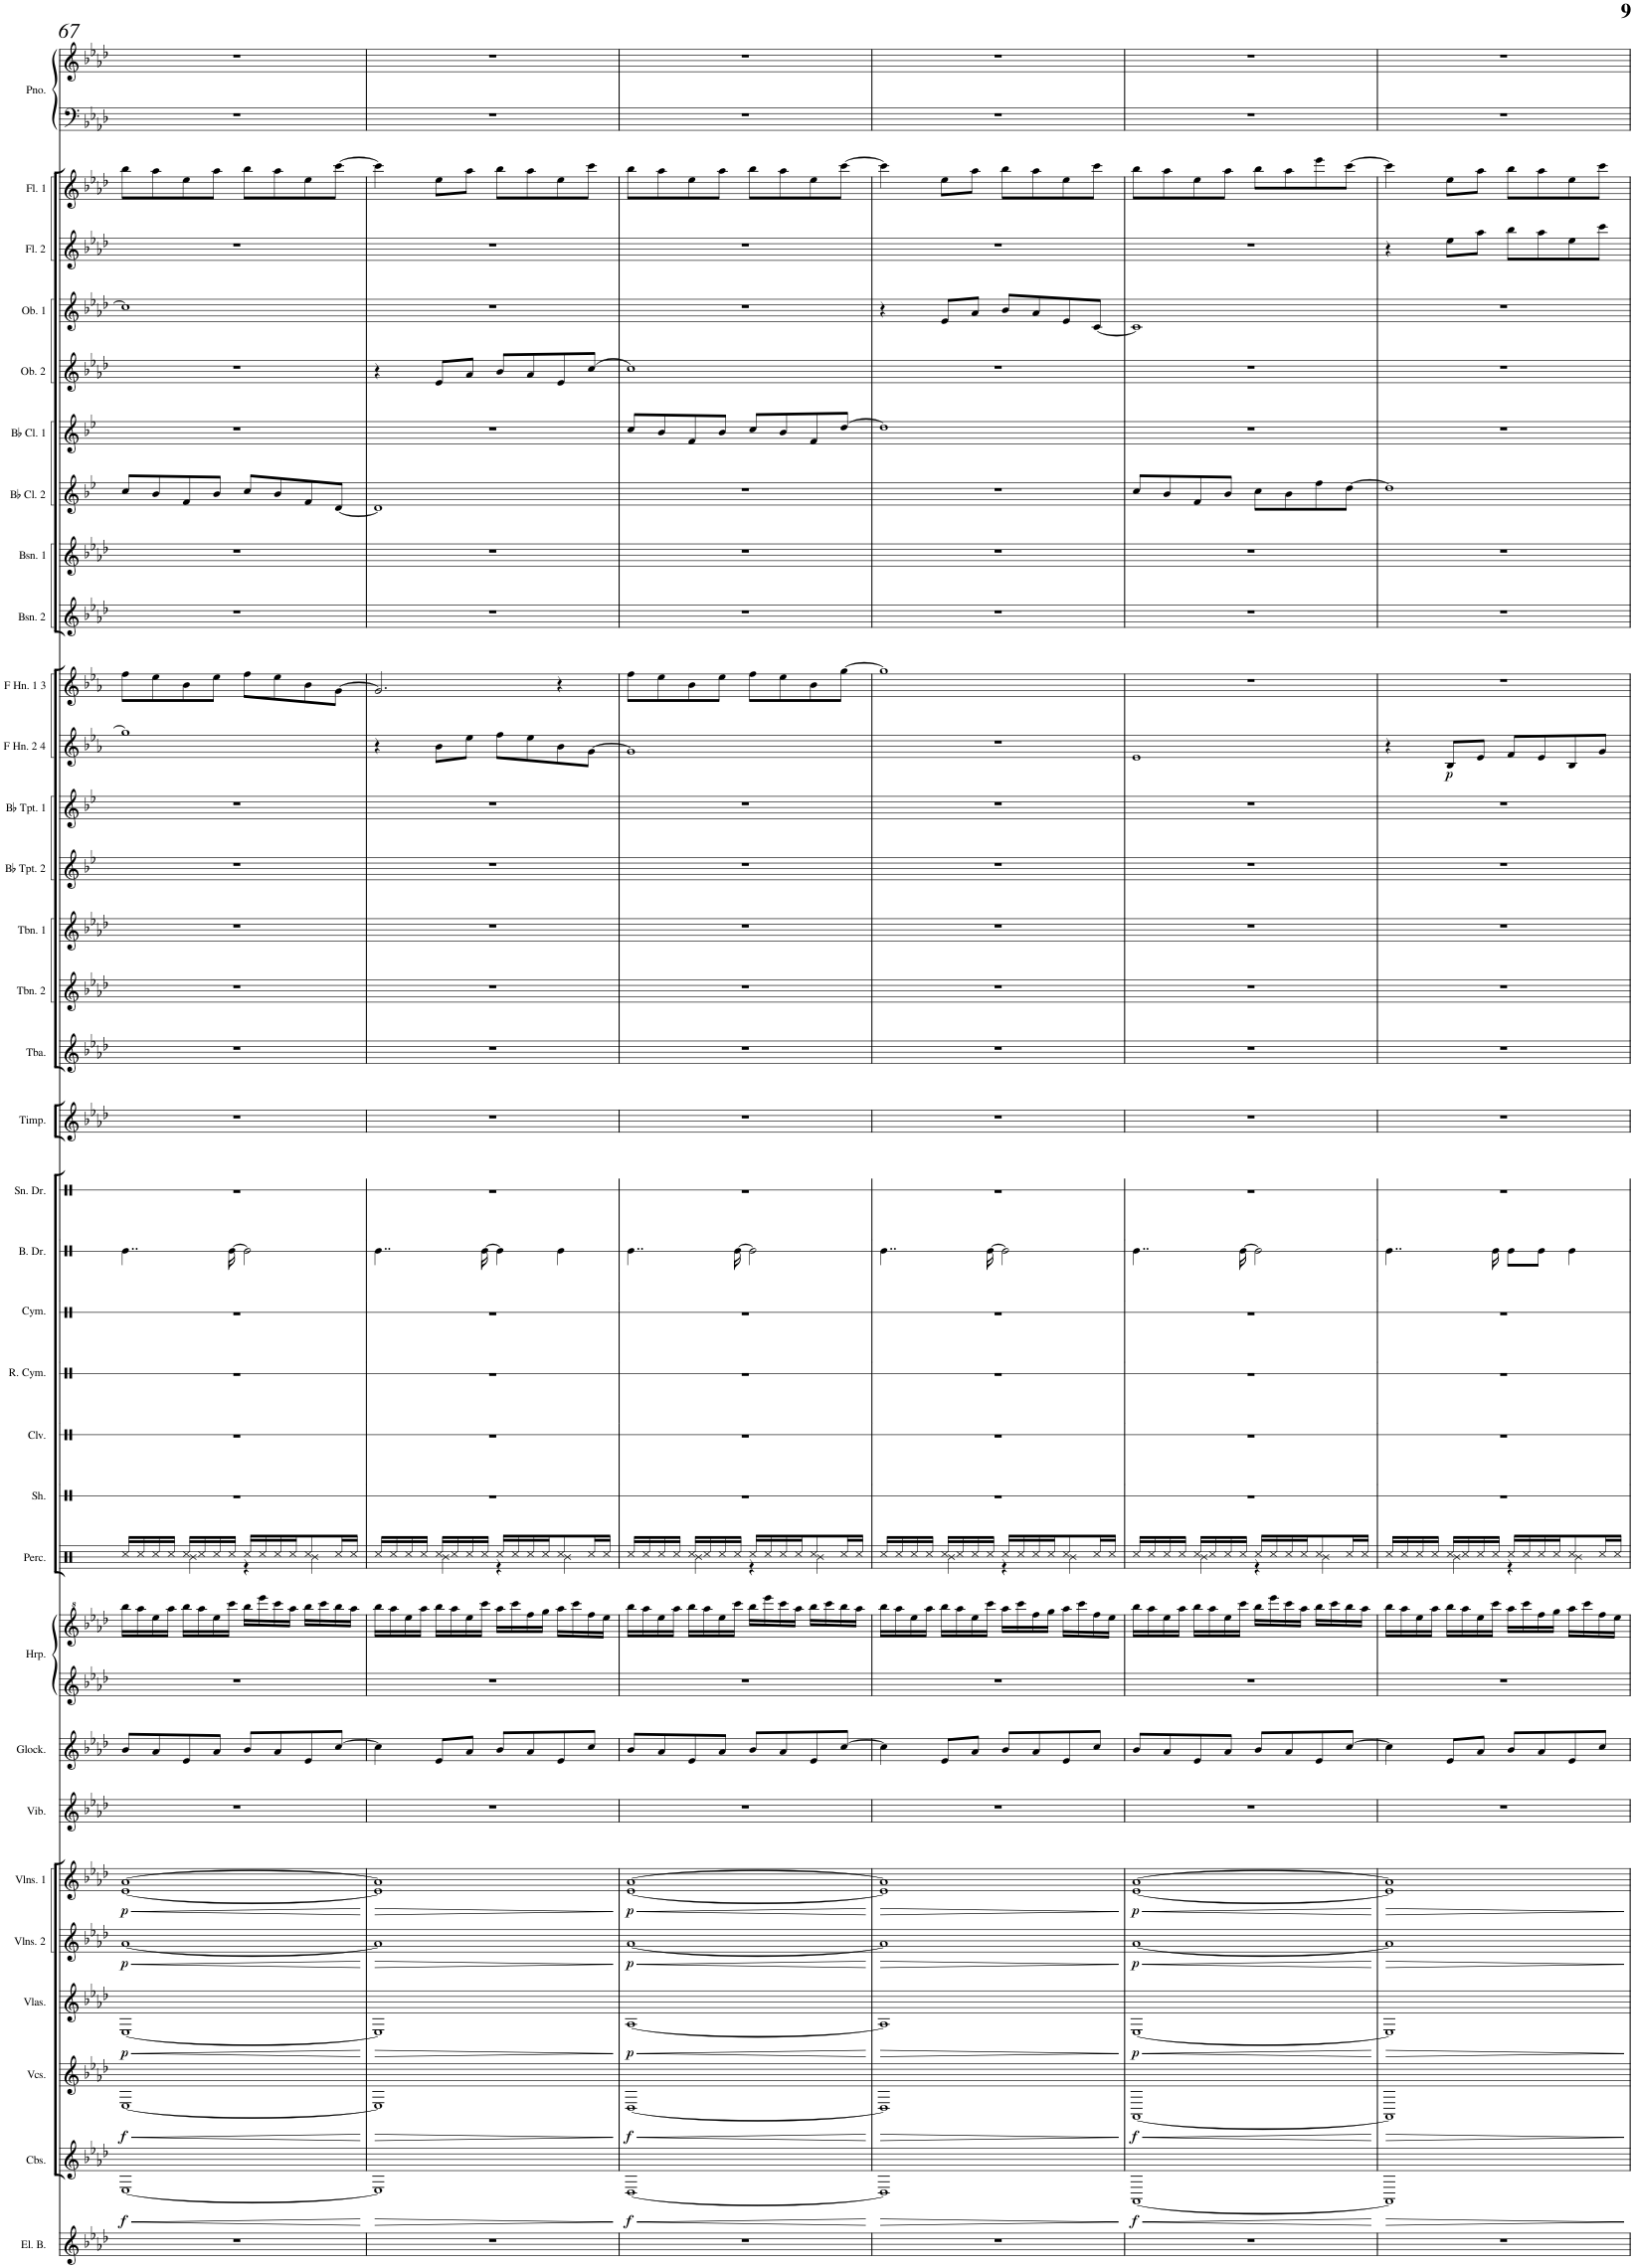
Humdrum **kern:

**kern	**kern	**dynam	**kern	**dynam	**kern	**dynam	**kern	**dynam	**kern	**dynam	**kern	**kern	**kern	**kern	**kern	**kern	**kern	**kern	**kern	**kern	**kern	**kern	**kern	**kern	**kern	**kern	**kern	**kern	**dynam	**kern	**kern	**kern	**kern	**kern	**kern	**kern	**kern	**kern	**kern	**kern
*part33	*part32	*part32	*part31	*part31	*part30	*part30	*part29	*part29	*part28	*part28	*part27	*part26	*part25	*part25	*part24	*part23	*part22	*part21	*part20	*part19	*part18	*part17	*part16	*part15	*part14	*part13	*part12	*part11	*part11	*part10	*part9	*part8	*part7	*part6	*part5	*part4	*part3	*part2	*part1	*part1
*staff35	*staff34	*staff34	*staff33	*staff33	*staff32	*staff32	*staff31	*staff31	*staff30	*staff30	*staff29	*staff28	*staff27	*staff26	*staff25	*staff24	*staff23	*staff22	*staff21	*staff20	*staff19	*staff18	*staff17	*staff16	*staff15	*staff14	*staff13	*staff12	*staff12	*staff11	*staff10	*staff9	*staff8	*staff7	*staff6	*staff5	*staff4	*staff3	*staff2	*staff1
*I"Electric Bass	*I"Contrabasses	*	*I"Violoncellos	*	*I"Violas	*	*I"Violins 2	*	*I"Violins 1	*	*I"Vibraphone	*I"Glockenspiel	*I"Harp	*	*I"Percussion	*I"Shaker	*I"Claves	*I"Ride Cymbal	*I"Cymbal	*I"Bass Drum	*I"Snare Drum	*I"Timpani	*I"Tuba	*I"Trombone 2	*I"Trombone 1	*I"Bb Trumpet 2	*I"Bb Trumpet 1	*I"F Horn 2 &amp; 4	*	*I"F Horn 1 &amp; 3	*I"Bassoon 2	*I"Bassoon 1	*I"Bb Clarinet 2	*I"Bb Clarinet 1	*I"Oboe 2	*I"Oboe 1	*I"Flute 2	*I"Flute 1	*I"Piano	*
*I'El. B.	*I'Cbs.	*	*I'Vcs.	*	*I'Vlas.	*	*I'Vlns. 2	*	*I'Vlns. 1	*	*I'Vib.	*I'Glock.	*I'Hrp.	*	*I'Perc.	*I'Sh.	*I'Clv.	*I'R. Cym.	*I'Cym.	*I'B. Dr.	*I'Sn. Dr.	*I'Timp.	*I'Tba.	*I'Tbn. 2	*I'Tbn. 1	*I'Bb Tpt. 2	*I'Bb Tpt. 1	*I'F Hn. 2 4	*	*I'F Hn. 1 3	*I'Bsn. 2	*I'Bsn. 1	*I'Bb Cl. 2	*I'Bb Cl. 1	*I'Ob. 2	*I'Ob. 1	*I'Fl. 2	*I'Fl. 1	*I'Pno.	*
!!LO:PB:g=z
*clefG2	*clefG2	*	*clefG2	*	*clefG2	*	*clefG2	*	*clefG2	*	*clefG2	*clefG2	*clefG2	*clefG^2	*clefX	*clefX	*clefX	*clefX	*clefX	*clefX	*clefX	*clefG2	*clefG2	*clefG2	*clefG2	*clefG2	*clefG2	*clefG2	*	*clefG2	*clefG2	*clefG2	*clefG2	*clefG2	*clefG2	*clefG2	*clefG2	*clefG2	*clefF4	*clefG2
*Trd7c12	*Trd7c12	*	*	*	*	*	*	*	*	*	*	*Trd-14c-24	*	*	*	*	*	*	*	*	*	*	*	*	*	*Trd1c2	*Trd1c2	*Trd4c7	*	*Trd4c7	*	*	*Trd1c2	*Trd1c2	*	*	*	*	*	*
*k[b-e-a-d-]	*k[b-e-a-d-]	*	*k[b-e-a-d-]	*	*k[b-e-a-d-]	*	*k[b-e-a-d-]	*	*k[b-e-a-d-]	*	*k[b-e-a-d-]	*k[b-e-a-d-]	*k[b-e-a-d-]	*k[b-e-a-d-]	*k[]	*k[]	*k[]	*k[]	*k[]	*k[]	*k[]	*k[b-e-a-d-]	*k[b-e-a-d-]	*k[b-e-a-d-]	*k[b-e-a-d-]	*k[b-e-]	*k[b-e-]	*k[b-e-a-]	*	*k[b-e-a-]	*k[b-e-a-d-]	*k[b-e-a-d-]	*k[b-e-]	*k[b-e-]	*k[b-e-a-d-]	*k[b-e-a-d-]	*k[b-e-a-d-]	*k[b-e-a-d-]	*k[b-e-a-d-]	*k[b-e-a-d-]
*M2/2	*M2/2	*	*M2/2	*	*M2/2	*	*M2/2	*	*M2/2	*	*M2/2	*M2/2	*M2/2	*M2/2	*M2/2	*M2/2	*M2/2	*M2/2	*M2/2	*M2/2	*M2/2	*M2/2	*M2/2	*M2/2	*M2/2	*M2/2	*M2/2	*M2/2	*	*M2/2	*M2/2	*M2/2	*M2/2	*M2/2	*M2/2	*M2/2	*M2/2	*M2/2	*M2/2	*M2/2
*met(c|)	*met(c|)	*	*met(c|)	*	*met(c|)	*	*met(c|)	*	*met(c|)	*	*met(c|)	*met(c|)	*met(c|)	*met(c|)	*met(c|)	*met(c|)	*met(c|)	*met(c|)	*met(c|)	*met(c|)	*met(c|)	*met(c|)	*met(c|)	*met(c|)	*met(c|)	*met(c|)	*met(c|)	*met(c|)	*	*met(c|)	*met(c|)	*met(c|)	*met(c|)	*met(c|)	*met(c|)	*met(c|)	*met(c|)	*met(c|)	*met(c|)	*met(c|)
=67	=67	=67	=67	=67	=67	=67	=67	=67	=67	=67	=67	=67	=67	=67	=67	=67	=67	=67	=67	=67	=67	=67	=67	=67	=67	=67	=67	=67	=67	=67	=67	=67	=67	=67	=67	=67	=67	=67	=67	=67
!	!	!LO:HP:b	!	!LO:HP:b	!	!LO:HP:b	!	!LO:HP:b	!	!LO:HP:b	!	!	!	!	!	!	!	!	!	!	!	!	!	!	!	!	!	!	!	!	!	!	!	!	!	!	!	!	!	!
*	*	*	*	*	*	*	*	*	*	*	*	*	*	*	*^	*	*	*	*	*	*	*	*	*	*	*	*	*	*	*	*	*	*	*	*	*	*	*	*	*
!	!	!LO:DY:n=1:b	!	!LO:DY:n=1:b	!	!LO:DY:n=1:b	!	!LO:DY:n=1:b	!	!LO:DY:n=1:b	!	!	!	!	!	!	!	!	!	!	!	!	!	!	!	!	!	!	!	!	!	!	!	!	!	!	!	!	!	!	!
1r	[1E-	< f	[1E-	< f	[1E-	< p	[1a-	< p	[1e- [1a-	< p	1r	8b-/L	1r	16bbb-\LL	16Rcc/LL	4ryy	1r	1r	1r	1r	4..Re\	1r	1r	1r	1r	1r	1r	1r	1gg]	.	8ff\L	1r	1r	8cc/L	1r	1r	1cc]	1r	8bb-\L	1r	1r
.	.	.	.	.	.	.	.	.	.	.	.	.	.	16aaa-\	16Rcc/	.	.	.	.	.	.	.	.	.	.	.	.	.	.	.	.	.	.	.	.	.	.	.	.	.	.
.	.	.	.	.	.	.	.	.	.	.	.	8a-/	.	16eee-\	16Rcc/	.	.	.	.	.	.	.	.	.	.	.	.	.	.	.	8ee-\	.	.	8b-/	.	.	.	.	8aa-\	.	.
.	.	.	.	.	.	.	.	.	.	.	.	.	.	16aaa-\JJ	16Rcc/JJ	.	.	.	.	.	.	.	.	.	.	.	.	.	.	.	.	.	.	.	.	.	.	.	.	.	.
.	.	.	.	.	.	.	.	.	.	.	.	8e-/	.	16bbb-\LL	16Rcc/LL	4R\	.	.	.	.	.	.	.	.	.	.	.	.	.	.	8b-\	.	.	8f/	.	.	.	.	8ee-\	.	.
.	.	.	.	.	.	.	.	.	.	.	.	.	.	16aaa-\	16Rcc/	.	.	.	.	.	.	.	.	.	.	.	.	.	.	.	.	.	.	.	.	.	.	.	.	.	.
.	.	.	.	.	.	.	.	.	.	.	.	8a-/J	.	16eee-\	16Rcc/	.	.	.	.	.	.	.	.	.	.	.	.	.	.	.	8ee-\J	.	.	8b-/J	.	.	.	.	8aa-\J	.	.
.	.	.	.	.	.	.	.	.	.	.	.	.	.	16cccc\JJ	16Rcc/JJ	.	.	.	.	.	[16Re\	.	.	.	.	.	.	.	.	.	.	.	.	.	.	.	.	.	.	.	.
.	.	.	.	.	.	.	.	.	.	.	.	8b-/L	.	16bbb-\LL	16Rcc/LL	4r	.	.	.	.	2Re\]	.	.	.	.	.	.	.	.	.	8ff\L	.	.	8cc/L	.	.	.	.	8bb-\L	.	.
.	.	.	.	.	.	.	.	.	.	.	.	.	.	16eeee-\	16Rcc/	.	.	.	.	.	.	.	.	.	.	.	.	.	.	.	.	.	.	.	.	.	.	.	.	.	.
.	.	.	.	.	.	.	.	.	.	.	.	8a-/	.	16cccc\	16Rcc/	.	.	.	.	.	.	.	.	.	.	.	.	.	.	.	8ee-\	.	.	8b-/	.	.	.	.	8aa-\	.	.
.	.	.	.	.	.	.	.	.	.	.	.	.	.	16aaa-\JJ	16Rcc/J	.	.	.	.	.	.	.	.	.	.	.	.	.	.	.	.	.	.	.	.	.	.	.	.	.	.
.	.	.	.	.	.	.	.	.	.	.	.	8e-/	.	16bbb-\LL	8Rcc/	4R\	.	.	.	.	.	.	.	.	.	.	.	.	.	.	8b-\	.	.	8f/	.	.	.	.	8ee-\	.	.
.	.	.	.	.	.	.	.	.	.	.	.	.	.	16cccc\	.	.	.	.	.	.	.	.	.	.	.	.	.	.	.	.	.	.	.	.	.	.	.	.	.	.	.
.	.	.	.	.	.	.	.	.	.	.	.	[8cc/J	.	16bbb-\	16Rcc/L	.	.	.	.	.	.	.	.	.	.	.	.	.	.	.	[8g\J	.	.	[8d/J	.	.	.	.	[8ccc\J	.	.
.	.	.	.	.	.	.	.	.	.	.	.	.	.	16aaa-\JJ	16Rcc/JJ	.	.	.	.	.	.	.	.	.	.	.	.	.	.	.	.	.	.	.	.	.	.	.	.	.	.
=68	=68	=68	=68	=68	=68	=68	=68	=68	=68	=68	=68	=68	=68	=68	=68	=68	=68	=68	=68	=68	=68	=68	=68	=68	=68	=68	=68	=68	=68	=68	=68	=68	=68	=68	=68	=68	=68	=68	=68	=68	=68
!	!	!LO:HP:b	!	!LO:HP:b	!	!LO:HP:b	!	!LO:HP:b	!	!LO:HP:b	!	!	!	!	!	!	!	!	!	!	!	!	!	!	!	!	!	!	!	!	!	!	!	!	!	!	!	!	!	!	!
1r	1E-]	>	1E-]	>	1E-]	>	1a-]	>	1e-] 1a-]	>	1r	4cc\]	1r	16bbb-\LL	16Rcc/LL	4ryy	1r	1r	1r	1r	4..Re\	1r	1r	1r	1r	1r	1r	1r	4r	.	2.g/]	1r	1r	1d]	1r	4r	1r	1r	4ccc\]	1r	1r
.	.	.	.	.	.	.	.	.	.	.	.	.	.	16aaa-\	16Rcc/	.	.	.	.	.	.	.	.	.	.	.	.	.	.	.	.	.	.	.	.	.	.	.	.	.	.
.	.	.	.	.	.	.	.	.	.	.	.	.	.	16eee-\	16Rcc/	.	.	.	.	.	.	.	.	.	.	.	.	.	.	.	.	.	.	.	.	.	.	.	.	.	.
.	.	.	.	.	.	.	.	.	.	.	.	.	.	16aaa-\JJ	16Rcc/JJ	.	.	.	.	.	.	.	.	.	.	.	.	.	.	.	.	.	.	.	.	.	.	.	.	.	.
.	.	.	.	.	.	.	.	.	.	.	.	8e-/L	.	16bbb-\LL	16Rcc/LL	4R\	.	.	.	.	.	.	.	.	.	.	.	.	8b-\L	.	.	.	.	.	.	8e-/L	.	.	8ee-\L	.	.
.	.	.	.	.	.	.	.	.	.	.	.	.	.	16aaa-\	16Rcc/	.	.	.	.	.	.	.	.	.	.	.	.	.	.	.	.	.	.	.	.	.	.	.	.	.	.
.	.	.	.	.	.	.	.	.	.	.	.	8a-/J	.	16eee-\	16Rcc/	.	.	.	.	.	.	.	.	.	.	.	.	.	8ee-\J	.	.	.	.	.	.	8a-/J	.	.	8aa-\J	.	.
.	.	.	.	.	.	.	.	.	.	.	.	.	.	16cccc\JJ	16Rcc/JJ	.	.	.	.	.	[16Re\	.	.	.	.	.	.	.	.	.	.	.	.	.	.	.	.	.	.	.	.
.	.	.	.	.	.	.	.	.	.	.	.	8b-/L	.	16aaa-\LL	16Rcc/LL	4r	.	.	.	.	4Re\]	.	.	.	.	.	.	.	8ff\L	.	.	.	.	.	.	8b-/L	.	.	8bb-\L	.	.
.	.	.	.	.	.	.	.	.	.	.	.	.	.	16cccc\	16Rcc/	.	.	.	.	.	.	.	.	.	.	.	.	.	.	.	.	.	.	.	.	.	.	.	.	.	.
.	.	.	.	.	.	.	.	.	.	.	.	8a-/	.	16fff\	16Rcc/	.	.	.	.	.	.	.	.	.	.	.	.	.	8ee-\	.	.	.	.	.	.	8a-/	.	.	8aa-\	.	.
.	.	.	.	.	.	.	.	.	.	.	.	.	.	16ggg\JJ	16Rcc/J	.	.	.	.	.	.	.	.	.	.	.	.	.	.	.	.	.	.	.	.	.	.	.	.	.	.
.	.	.	.	.	.	.	.	.	.	.	.	8e-/	.	16aaa-\LL	8Rcc/	4R\	.	.	.	.	4Re\	.	.	.	.	.	.	.	8b-\	.	4r	.	.	.	.	8e-/	.	.	8ee-\	.	.
.	.	.	.	.	.	.	.	.	.	.	.	.	.	16cccc\	.	.	.	.	.	.	.	.	.	.	.	.	.	.	.	.	.	.	.	.	.	.	.	.	.	.	.
.	.	.	.	.	.	.	.	.	.	.	.	8cc/J	.	16fff\	16Rcc/L	.	.	.	.	.	.	.	.	.	.	.	.	.	[8g\J	.	.	.	.	.	.	[8cc/J	.	.	8ccc\J	.	.
.	.	.	.	.	.	.	.	.	.	.	.	.	.	16eee-\JJ	16Rcc/JJ	.	.	.	.	.	.	.	.	.	.	.	.	.	.	.	.	.	.	.	.	.	.	.	.	.	.
*	*	*	*	*	*	*	*	*	*	*	*	*	*	*	*v	*v	*	*	*	*	*	*	*	*	*	*	*	*	*	*	*	*	*	*	*	*	*	*	*	*	*
.	.	[	.	[	.	[	.	[	.	[	.	.	.	.	.	.	.	.	.	.	.	.	.	.	.	.	.	.	.	.	.	.	.	.	.	.	.	.	.	.
=69	=69	=69	=69	=69	=69	=69	=69	=69	=69	=69	=69	=69	=69	=69	=69	=69	=69	=69	=69	=69	=69	=69	=69	=69	=69	=69	=69	=69	=69	=69	=69	=69	=69	=69	=69	=69	=69	=69	=69	=69
!	!	!LO:HP:b	!	!LO:HP:b	!	!LO:HP:b	!	!LO:HP:b	!	!LO:HP:b	!	!	!	!	!	!	!	!	!	!	!	!	!	!	!	!	!	!	!	!	!	!	!	!	!	!	!	!	!	!
*	*	*	*	*	*	*	*	*	*	*	*	*	*	*	*^	*	*	*	*	*	*	*	*	*	*	*	*	*	*	*	*	*	*	*	*	*	*	*	*	*
!	!	!LO:DY:n=1:b	!	!LO:DY:n=1:b	!	!LO:DY:n=1:b	!	!LO:DY:n=1:b	!	!LO:DY:n=1:b	!	!	!	!	!	!	!	!	!	!	!	!	!	!	!	!	!	!	!	!	!	!	!	!	!	!	!	!	!	!	!
1r	[1D-	< f	[1D-	< f	[1A-	< p	[1a-	< p	[1e- [1a-	< p	1r	8b-/L	1r	16bbb-\LL	16Rcc/LL	4ryy	1r	1r	1r	1r	4..Re\	1r	1r	1r	1r	1r	1r	1r	1g]	.	8ff\L	1r	1r	1r	8cc/L	1cc]	1r	1r	8bb-\L	1r	1r
.	.	.	.	.	.	.	.	.	.	.	.	.	.	16aaa-\	16Rcc/	.	.	.	.	.	.	.	.	.	.	.	.	.	.	.	.	.	.	.	.	.	.	.	.	.	.
.	.	.	.	.	.	.	.	.	.	.	.	8a-/	.	16eee-\	16Rcc/	.	.	.	.	.	.	.	.	.	.	.	.	.	.	.	8ee-\	.	.	.	8b-/	.	.	.	8aa-\	.	.
.	.	.	.	.	.	.	.	.	.	.	.	.	.	16aaa-\JJ	16Rcc/JJ	.	.	.	.	.	.	.	.	.	.	.	.	.	.	.	.	.	.	.	.	.	.	.	.	.	.
.	.	.	.	.	.	.	.	.	.	.	.	8e-/	.	16bbb-\LL	16Rcc/LL	4R\	.	.	.	.	.	.	.	.	.	.	.	.	.	.	8b-\	.	.	.	8f/	.	.	.	8ee-\	.	.
.	.	.	.	.	.	.	.	.	.	.	.	.	.	16aaa-\	16Rcc/	.	.	.	.	.	.	.	.	.	.	.	.	.	.	.	.	.	.	.	.	.	.	.	.	.	.
.	.	.	.	.	.	.	.	.	.	.	.	8a-/J	.	16eee-\	16Rcc/	.	.	.	.	.	.	.	.	.	.	.	.	.	.	.	8ee-\J	.	.	.	8b-/J	.	.	.	8aa-\J	.	.
.	.	.	.	.	.	.	.	.	.	.	.	.	.	16cccc\JJ	16Rcc/JJ	.	.	.	.	.	[16Re\	.	.	.	.	.	.	.	.	.	.	.	.	.	.	.	.	.	.	.	.
.	.	.	.	.	.	.	.	.	.	.	.	8b-/L	.	16bbb-\LL	16Rcc/LL	4r	.	.	.	.	2Re\]	.	.	.	.	.	.	.	.	.	8ff\L	.	.	.	8cc/L	.	.	.	8bb-\L	.	.
.	.	.	.	.	.	.	.	.	.	.	.	.	.	16eeee-\	16Rcc/	.	.	.	.	.	.	.	.	.	.	.	.	.	.	.	.	.	.	.	.	.	.	.	.	.	.
.	.	.	.	.	.	.	.	.	.	.	.	8a-/	.	16cccc\	16Rcc/	.	.	.	.	.	.	.	.	.	.	.	.	.	.	.	8ee-\	.	.	.	8b-/	.	.	.	8aa-\	.	.
.	.	.	.	.	.	.	.	.	.	.	.	.	.	16aaa-\JJ	16Rcc/J	.	.	.	.	.	.	.	.	.	.	.	.	.	.	.	.	.	.	.	.	.	.	.	.	.	.
.	.	.	.	.	.	.	.	.	.	.	.	8e-/	.	16bbb-\LL	8Rcc/	4R\	.	.	.	.	.	.	.	.	.	.	.	.	.	.	8b-\	.	.	.	8f/	.	.	.	8ee-\	.	.
.	.	.	.	.	.	.	.	.	.	.	.	.	.	16cccc\	.	.	.	.	.	.	.	.	.	.	.	.	.	.	.	.	.	.	.	.	.	.	.	.	.	.	.
.	.	.	.	.	.	.	.	.	.	.	.	[8cc/J	.	16bbb-\	16Rcc/L	.	.	.	.	.	.	.	.	.	.	.	.	.	.	.	[8gg\J	.	.	.	[8dd/J	.	.	.	[8ccc\J	.	.
.	.	.	.	.	.	.	.	.	.	.	.	.	.	16aaa-\JJ	16Rcc/JJ	.	.	.	.	.	.	.	.	.	.	.	.	.	.	.	.	.	.	.	.	.	.	.	.	.	.
*	*	*	*	*	*	*	*	*	*	*	*	*	*	*	*v	*v	*	*	*	*	*	*	*	*	*	*	*	*	*	*	*	*	*	*	*	*	*	*	*	*	*
.	.	]	.	]	.	]	.	]	.	]	.	.	.	.	.	.	.	.	.	.	.	.	.	.	.	.	.	.	.	.	.	.	.	.	.	.	.	.	.	.
=70	=70	=70	=70	=70	=70	=70	=70	=70	=70	=70	=70	=70	=70	=70	=70	=70	=70	=70	=70	=70	=70	=70	=70	=70	=70	=70	=70	=70	=70	=70	=70	=70	=70	=70	=70	=70	=70	=70	=70	=70
!	!	!LO:HP:b	!	!LO:HP:b	!	!LO:HP:b	!	!LO:HP:b	!	!LO:HP:b	!	!	!	!	!	!	!	!	!	!	!	!	!	!	!	!	!	!	!	!	!	!	!	!	!	!	!	!	!	!
*	*	*	*	*	*	*	*	*	*	*	*	*	*	*	*^	*	*	*	*	*	*	*	*	*	*	*	*	*	*	*	*	*	*	*	*	*	*	*	*	*
1r	1D-]	>	1D-]	>	1A-]	>	1a-]	>	1e-] 1a-]	>	1r	4cc\]	1r	16bbb-\LL	16Rcc/LL	4ryy	1r	1r	1r	1r	4..Re\	1r	1r	1r	1r	1r	1r	1r	1r	.	1gg]	1r	1r	1r	1dd]	1r	4r	1r	4ccc\]	1r	1r
.	.	.	.	.	.	.	.	.	.	.	.	.	.	16aaa-\	16Rcc/	.	.	.	.	.	.	.	.	.	.	.	.	.	.	.	.	.	.	.	.	.	.	.	.	.	.
.	.	.	.	.	.	.	.	.	.	.	.	.	.	16eee-\	16Rcc/	.	.	.	.	.	.	.	.	.	.	.	.	.	.	.	.	.	.	.	.	.	.	.	.	.	.
.	.	.	.	.	.	.	.	.	.	.	.	.	.	16aaa-\JJ	16Rcc/JJ	.	.	.	.	.	.	.	.	.	.	.	.	.	.	.	.	.	.	.	.	.	.	.	.	.	.
.	.	.	.	.	.	.	.	.	.	.	.	8e-/L	.	16bbb-\LL	16Rcc/LL	4R\	.	.	.	.	.	.	.	.	.	.	.	.	.	.	.	.	.	.	.	.	8e-/L	.	8ee-\L	.	.
.	.	.	.	.	.	.	.	.	.	.	.	.	.	16aaa-\	16Rcc/	.	.	.	.	.	.	.	.	.	.	.	.	.	.	.	.	.	.	.	.	.	.	.	.	.	.
.	.	.	.	.	.	.	.	.	.	.	.	8a-/J	.	16eee-\	16Rcc/	.	.	.	.	.	.	.	.	.	.	.	.	.	.	.	.	.	.	.	.	.	8a-/J	.	8aa-\J	.	.
.	.	.	.	.	.	.	.	.	.	.	.	.	.	16cccc\JJ	16Rcc/JJ	.	.	.	.	.	[16Re\	.	.	.	.	.	.	.	.	.	.	.	.	.	.	.	.	.	.	.	.
.	.	.	.	.	.	.	.	.	.	.	.	8b-/L	.	16aaa-\LL	16Rcc/LL	4r	.	.	.	.	2Re\]	.	.	.	.	.	.	.	.	.	.	.	.	.	.	.	8b-/L	.	8bb-\L	.	.
.	.	.	.	.	.	.	.	.	.	.	.	.	.	16cccc\	16Rcc/	.	.	.	.	.	.	.	.	.	.	.	.	.	.	.	.	.	.	.	.	.	.	.	.	.	.
.	.	.	.	.	.	.	.	.	.	.	.	8a-/	.	16fff\	16Rcc/	.	.	.	.	.	.	.	.	.	.	.	.	.	.	.	.	.	.	.	.	.	8a-/	.	8aa-\	.	.
.	.	.	.	.	.	.	.	.	.	.	.	.	.	16ggg\JJ	16Rcc/J	.	.	.	.	.	.	.	.	.	.	.	.	.	.	.	.	.	.	.	.	.	.	.	.	.	.
.	.	.	.	.	.	.	.	.	.	.	.	8e-/	.	16aaa-\LL	8Rcc/	4R\	.	.	.	.	.	.	.	.	.	.	.	.	.	.	.	.	.	.	.	.	8e-/	.	8ee-\	.	.
.	.	.	.	.	.	.	.	.	.	.	.	.	.	16cccc\	.	.	.	.	.	.	.	.	.	.	.	.	.	.	.	.	.	.	.	.	.	.	.	.	.	.	.
.	.	.	.	.	.	.	.	.	.	.	.	8cc/J	.	16fff\	16Rcc/L	.	.	.	.	.	.	.	.	.	.	.	.	.	.	.	.	.	.	.	.	.	[8c/J	.	8ccc\J	.	.
.	.	.	.	.	.	.	.	.	.	.	.	.	.	16eee-\JJ	16Rcc/JJ	.	.	.	.	.	.	.	.	.	.	.	.	.	.	.	.	.	.	.	.	.	.	.	.	.	.
*	*	*	*	*	*	*	*	*	*	*	*	*	*	*	*v	*v	*	*	*	*	*	*	*	*	*	*	*	*	*	*	*	*	*	*	*	*	*	*	*	*	*
.	.	[	.	[	.	[	.	[	.	[	.	.	.	.	.	.	.	.	.	.	.	.	.	.	.	.	.	.	.	.	.	.	.	.	.	.	.	.	.	.
=71	=71	=71	=71	=71	=71	=71	=71	=71	=71	=71	=71	=71	=71	=71	=71	=71	=71	=71	=71	=71	=71	=71	=71	=71	=71	=71	=71	=71	=71	=71	=71	=71	=71	=71	=71	=71	=71	=71	=71	=71
!	!	!LO:HP:b	!	!LO:HP:b	!	!LO:HP:b	!	!LO:HP:b	!	!LO:HP:b	!	!	!	!	!	!	!	!	!	!	!	!	!	!	!	!	!	!	!	!	!	!	!	!	!	!	!	!	!	!
*	*	*	*	*	*	*	*	*	*	*	*	*	*	*	*^	*	*	*	*	*	*	*	*	*	*	*	*	*	*	*	*	*	*	*	*	*	*	*	*	*
!	!	!LO:DY:n=1:b	!	!LO:DY:n=1:b	!	!LO:DY:n=1:b	!	!LO:DY:n=1:b	!	!LO:DY:n=1:b	!	!	!	!	!	!	!	!	!	!	!	!	!	!	!	!	!	!	!	!	!	!	!	!	!	!	!	!	!	!	!
1r	[1AA-	< f	[1AA-	< f	[1E-	< p	[1a-	< p	[1e- [1a-	< p	1r	8b-/L	1r	16bbb-\LL	16Rcc/LL	4ryy	1r	1r	1r	1r	4..Re\	1r	1r	1r	1r	1r	1r	1r	1e-	.	1r	1r	1r	8cc/L	1r	1r	1c]	1r	8bb-\L	1r	1r
.	.	.	.	.	.	.	.	.	.	.	.	.	.	16aaa-\	16Rcc/	.	.	.	.	.	.	.	.	.	.	.	.	.	.	.	.	.	.	.	.	.	.	.	.	.	.
.	.	.	.	.	.	.	.	.	.	.	.	8a-/	.	16eee-\	16Rcc/	.	.	.	.	.	.	.	.	.	.	.	.	.	.	.	.	.	.	8b-/	.	.	.	.	8aa-\	.	.
.	.	.	.	.	.	.	.	.	.	.	.	.	.	16aaa-\JJ	16Rcc/JJ	.	.	.	.	.	.	.	.	.	.	.	.	.	.	.	.	.	.	.	.	.	.	.	.	.	.
.	.	.	.	.	.	.	.	.	.	.	.	8e-/	.	16bbb-\LL	16Rcc/LL	4R\	.	.	.	.	.	.	.	.	.	.	.	.	.	.	.	.	.	8f/	.	.	.	.	8ee-\	.	.
.	.	.	.	.	.	.	.	.	.	.	.	.	.	16aaa-\	16Rcc/	.	.	.	.	.	.	.	.	.	.	.	.	.	.	.	.	.	.	.	.	.	.	.	.	.	.
.	.	.	.	.	.	.	.	.	.	.	.	8a-/J	.	16eee-\	16Rcc/	.	.	.	.	.	.	.	.	.	.	.	.	.	.	.	.	.	.	8b-/J	.	.	.	.	8aa-\J	.	.
.	.	.	.	.	.	.	.	.	.	.	.	.	.	16cccc\JJ	16Rcc/JJ	.	.	.	.	.	[16Re\	.	.	.	.	.	.	.	.	.	.	.	.	.	.	.	.	.	.	.	.
.	.	.	.	.	.	.	.	.	.	.	.	8b-/L	.	16bbb-\LL	16Rcc/LL	4r	.	.	.	.	2Re\]	.	.	.	.	.	.	.	.	.	.	.	.	8cc\L	.	.	.	.	8bb-\L	.	.
.	.	.	.	.	.	.	.	.	.	.	.	.	.	16eeee-\	16Rcc/	.	.	.	.	.	.	.	.	.	.	.	.	.	.	.	.	.	.	.	.	.	.	.	.	.	.
.	.	.	.	.	.	.	.	.	.	.	.	8a-/	.	16cccc\	16Rcc/	.	.	.	.	.	.	.	.	.	.	.	.	.	.	.	.	.	.	8b-\	.	.	.	.	8aa-\	.	.
.	.	.	.	.	.	.	.	.	.	.	.	.	.	16aaa-\JJ	16Rcc/J	.	.	.	.	.	.	.	.	.	.	.	.	.	.	.	.	.	.	.	.	.	.	.	.	.	.
.	.	.	.	.	.	.	.	.	.	.	.	8e-/	.	16bbb-\LL	8Rcc/	4R\	.	.	.	.	.	.	.	.	.	.	.	.	.	.	.	.	.	8ff\	.	.	.	.	8eee-\	.	.
.	.	.	.	.	.	.	.	.	.	.	.	.	.	16cccc\	.	.	.	.	.	.	.	.	.	.	.	.	.	.	.	.	.	.	.	.	.	.	.	.	.	.	.
.	.	.	.	.	.	.	.	.	.	.	.	[8cc/J	.	16bbb-\	16Rcc/L	.	.	.	.	.	.	.	.	.	.	.	.	.	.	.	.	.	.	[8dd\J	.	.	.	.	[8ccc\J	.	.
.	.	.	.	.	.	.	.	.	.	.	.	.	.	16aaa-\JJ	16Rcc/JJ	.	.	.	.	.	.	.	.	.	.	.	.	.	.	.	.	.	.	.	.	.	.	.	.	.	.
*	*	*	*	*	*	*	*	*	*	*	*	*	*	*	*v	*v	*	*	*	*	*	*	*	*	*	*	*	*	*	*	*	*	*	*	*	*	*	*	*	*	*
.	.	]	.	]	.	]	.	]	.	]	.	.	.	.	.	.	.	.	.	.	.	.	.	.	.	.	.	.	.	.	.	.	.	.	.	.	.	.	.	.
=72	=72	=72	=72	=72	=72	=72	=72	=72	=72	=72	=72	=72	=72	=72	=72	=72	=72	=72	=72	=72	=72	=72	=72	=72	=72	=72	=72	=72	=72	=72	=72	=72	=72	=72	=72	=72	=72	=72	=72	=72
*	*	*	*	*	*	*	*	*	*	*	*	*	*	*	*^	*	*	*	*	*	*	*	*	*	*	*	*	*	*	*	*	*	*	*	*	*	*	*	*	*
1r	1AA-]	.	1AA-]	.	1E-]	.	1a-]	.	1e-] 1a-]	.	1r	4cc\]	1r	16bbb-\LL	16Rcc/LL	4ryy	1r	1r	1r	1r	4..Re\	1r	1r	1r	1r	1r	1r	1r	4r	.	1r	1r	1r	1dd]	1r	1r	1r	4r	4ccc\]	1r	1r
.	.	.	.	.	.	.	.	.	.	.	.	.	.	16aaa-\	16Rcc/	.	.	.	.	.	.	.	.	.	.	.	.	.	.	.	.	.	.	.	.	.	.	.	.	.	.
.	.	.	.	.	.	.	.	.	.	.	.	.	.	16eee-\	16Rcc/	.	.	.	.	.	.	.	.	.	.	.	.	.	.	.	.	.	.	.	.	.	.	.	.	.	.
.	.	.	.	.	.	.	.	.	.	.	.	.	.	16aaa-\JJ	16Rcc/JJ	.	.	.	.	.	.	.	.	.	.	.	.	.	.	.	.	.	.	.	.	.	.	.	.	.	.
!	!	!	!	!	!	!	!	!	!	!	!	!	!	!	!	!	!	!	!	!	!	!	!	!	!	!	!	!	!	!LO:DY:b	!	!	!	!	!	!	!	!	!	!	!
.	.	.	.	.	.	.	.	.	.	.	.	8e-/L	.	16bbb-\LL	16Rcc/LL	4R\	.	.	.	.	.	.	.	.	.	.	.	.	8B-/L	p	.	.	.	.	.	.	.	8ee-\L	8ee-\L	.	.
.	.	.	.	.	.	.	.	.	.	.	.	.	.	16aaa-\	16Rcc/	.	.	.	.	.	.	.	.	.	.	.	.	.	.	.	.	.	.	.	.	.	.	.	.	.	.
.	.	.	.	.	.	.	.	.	.	.	.	8a-/J	.	16eee-\	16Rcc/	.	.	.	.	.	.	.	.	.	.	.	.	.	8e-/J	.	.	.	.	.	.	.	.	8aa-\J	8aa-\J	.	.
.	.	.	.	.	.	.	.	.	.	.	.	.	.	16cccc\JJ	16Rcc/JJ	.	.	.	.	.	16Re\	.	.	.	.	.	.	.	.	.	.	.	.	.	.	.	.	.	.	.	.
.	.	.	.	.	.	.	.	.	.	.	.	8b-/L	.	16aaa-\LL	16Rcc/LL	4r	.	.	.	.	8Re\L	.	.	.	.	.	.	.	8f/L	.	.	.	.	.	.	.	.	8bb-\L	8bb-\L	.	.
.	.	.	.	.	.	.	.	.	.	.	.	.	.	16cccc\	16Rcc/	.	.	.	.	.	.	.	.	.	.	.	.	.	.	.	.	.	.	.	.	.	.	.	.	.	.
.	.	.	.	.	.	.	.	.	.	.	.	8a-/	.	16fff\	16Rcc/	.	.	.	.	.	8Re\J	.	.	.	.	.	.	.	8e-/	.	.	.	.	.	.	.	.	8aa-\	8aa-\	.	.
.	.	.	.	.	.	.	.	.	.	.	.	.	.	16ggg\JJ	16Rcc/J	.	.	.	.	.	.	.	.	.	.	.	.	.	.	.	.	.	.	.	.	.	.	.	.	.	.
.	.	.	.	.	.	.	.	.	.	.	.	8e-/	.	16aaa-\LL	8Rcc/	4R\	.	.	.	.	4Re\	.	.	.	.	.	.	.	8B-/	.	.	.	.	.	.	.	.	8ee-\	8ee-\	.	.
.	.	.	.	.	.	.	.	.	.	.	.	.	.	16cccc\	.	.	.	.	.	.	.	.	.	.	.	.	.	.	.	.	.	.	.	.	.	.	.	.	.	.	.
.	.	.	.	.	.	.	.	.	.	.	.	8cc/J	.	16fff\	16Rcc/L	.	.	.	.	.	.	.	.	.	.	.	.	.	8g/J	.	.	.	.	.	.	.	.	8ccc\J	8ccc\J	.	.
.	.	.	.	.	.	.	.	.	.	.	.	.	.	16eee-\JJ	16Rcc/JJ	.	.	.	.	.	.	.	.	.	.	.	.	.	.	.	.	.	.	.	.	.	.	.	.	.	.
*	*	*	*	*	*	*	*	*	*	*	*	*	*	*	*v	*v	*	*	*	*	*	*	*	*	*	*	*	*	*	*	*	*	*	*	*	*	*	*	*	*	*
.	.	[	.	[	.	[	.	[	.	[	.	.	.	.	.	.	.	.	.	.	.	.	.	.	.	.	.	.	.	.	.	.	.	.	.	.	.	.	.	.
=	=	=	=	=	=	=	=	=	=	=	=	=	=	=	=	=	=	=	=	=	=	=	=	=	=	=	=	=	=	=	=	=	=	=	=	=	=	=	=	=
*-	*-	*-	*-	*-	*-	*-	*-	*-	*-	*-	*-	*-	*-	*-	*-	*-	*-	*-	*-	*-	*-	*-	*-	*-	*-	*-	*-	*-	*-	*-	*-	*-	*-	*-	*-	*-	*-	*-	*-	*-
